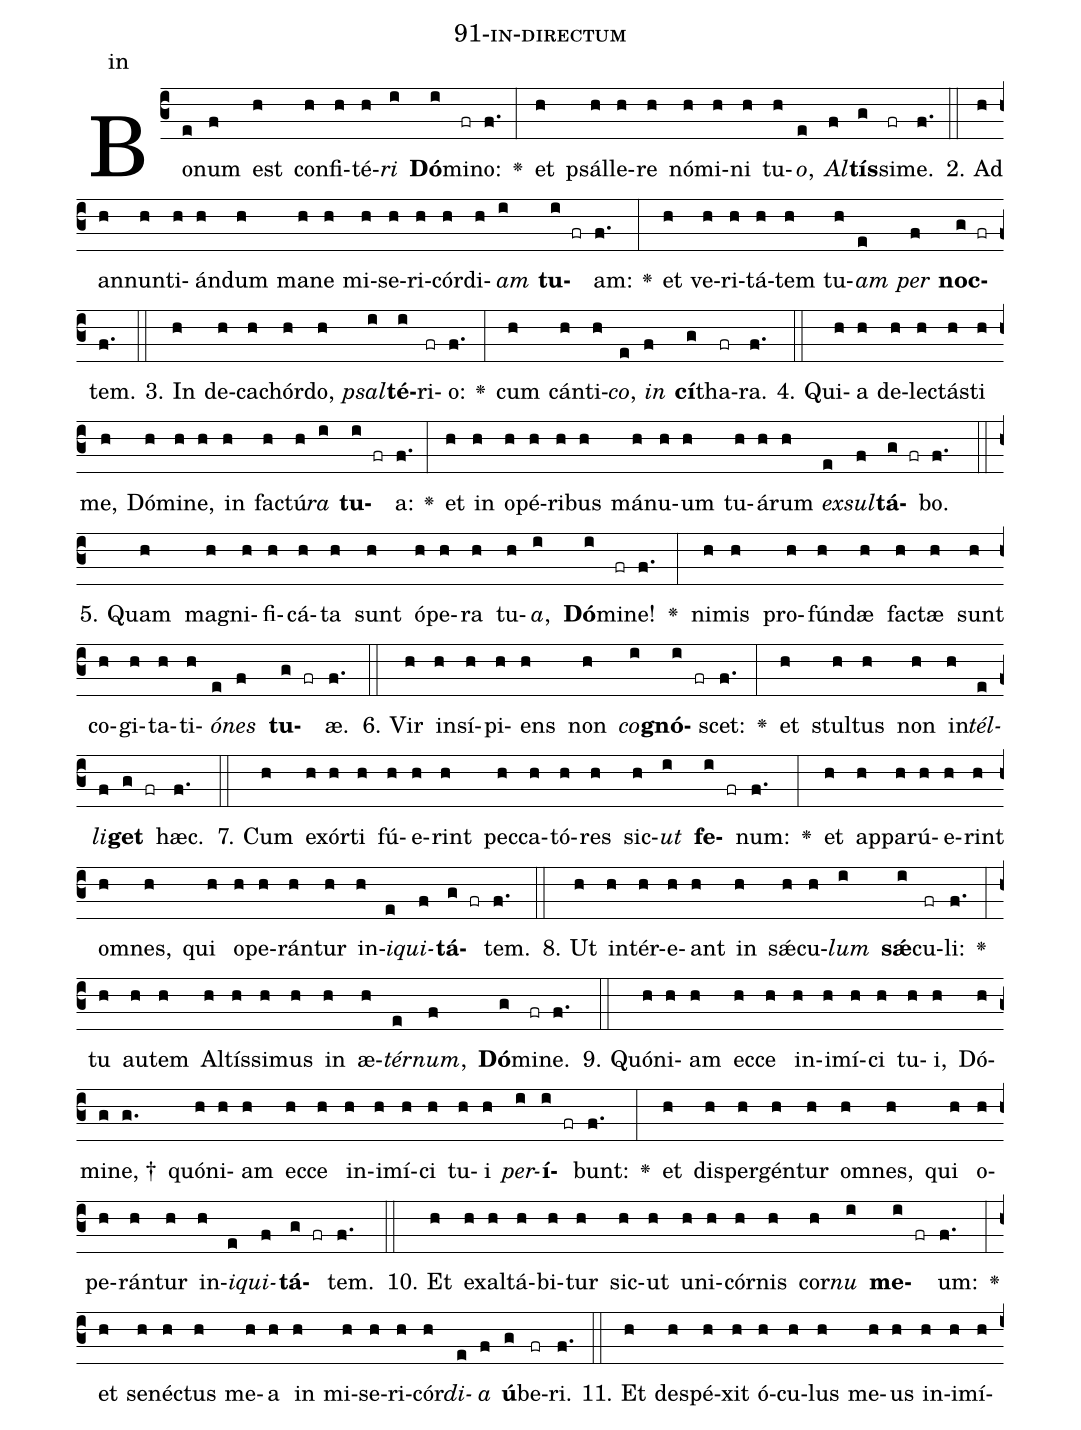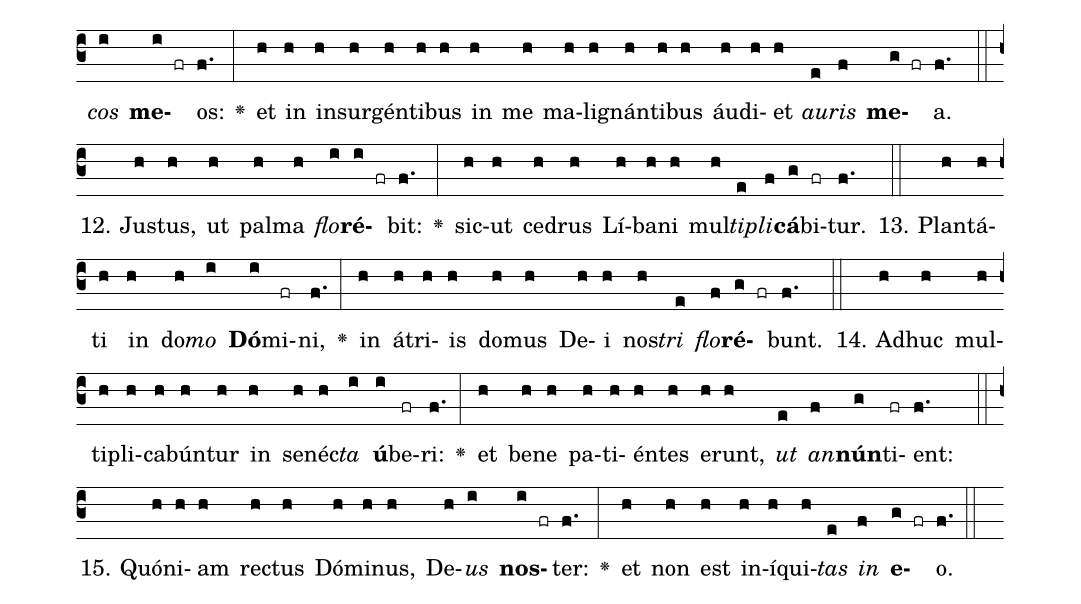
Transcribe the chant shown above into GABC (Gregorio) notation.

name: 91-in-directum;
annotation: in;
%%
(c3)Bo(e)num(f) est(h) con(h)fi(h)té(h)<i>ri</i>(i) <b>Dó</b>(i)mi(fr)no:(f.) <v>\greheightstar</v>(:) et(h) psál(h)le(h)re(h) nó(h)mi(h)ni(h) tu(h)<i>o</i>,(e) <i>Al</i>(f)<b>tís</b>(g)si(fr)me.(f.) (::)
2. Ad(h) an(h)nun(h)ti(h)án(h)dum(h) ma(h)ne(h) mi(h)se(h)ri(h)cór(h)di(h)<i>am</i>(i) <b>tu</b>(i fr)am:(f.) <v>\greheightstar</v>(:) et(h) ve(h)ri(h)tá(h)tem(h) tu(h)<i>am</i>(e) <i>per</i>(f) <b>noc</b>(g fr)tem.(f.) (::)
3. In(h) de(h)ca(h)chór(h)do,(h) <i>psal</i>(i)<b>té</b>(i)ri(fr)o:(f.) <v>\greheightstar</v>(:) cum(h) cán(h)ti(h)<i>co</i>,(e) <i>in</i>(f) <b>cí</b>(g)tha(fr)ra.(f.) (::)
4. Qui(h)a(h) de(h)lec(h)tás(h)ti(h) me,(h) Dó(h)mi(h)ne,(h) in(h) fac(h)tú(h)<i>ra</i>(i) <b>tu</b>(i fr)a:(f.) <v>\greheightstar</v>(:) et(h) in(h) o(h)pé(h)ri(h)bus(h) má(h)nu(h)um(h) tu(h)á(h)rum(h) <i>ex</i>(e)<i>sul</i>(f)<b>tá</b>(g fr)bo.(f.) (::)
5. Quam(h) ma(h)gni(h)fi(h)cá(h)ta(h) sunt(h) ó(h)pe(h)ra(h) tu(h)<i>a</i>,(i) <b>Dó</b>(i)mi(fr)ne!(f.) <v>\greheightstar</v>(:) ni(h)mis(h) pro(h)fún(h)dæ(h) fac(h)tæ(h) sunt(h) co(h)gi(h)ta(h)ti(h)<i>ó</i>(e)<i>nes</i>(f) <b>tu</b>(g fr)æ.(f.) (::)
6. Vir(h) in(h)sí(h)pi(h)ens(h) non(h) <i>co</i>(i)<b>gnó</b>(i fr)scet:(f.) <v>\greheightstar</v>(:) et(h) stul(h)tus(h) non(h) in(h)<i>tél</i>(e)<i>li</i>(f)<b>get</b>(g fr) hæc.(f.) (::)
7. Cum(h) ex(h)ór(h)ti(h) fú(h)e(h)rint(h) pec(h)ca(h)tó(h)res(h) sic(h)<i>ut</i>(i) <b>fe</b>(i fr)num:(f.) <v>\greheightstar</v>(:) et(h) ap(h)pa(h)rú(h)e(h)rint(h) om(h)nes,(h) qui(h) o(h)pe(h)rán(h)tur(h) in(h)<i>i</i>(e)<i>qui</i>(f)<b>tá</b>(g fr)tem.(f.) (::)
8. Ut(h) in(h)tér(h)e(h)ant(h) in(h) sǽ(h)cu(h)<i>lum</i>(i) <b>sǽ</b>(i)cu(fr)li:(f.) <v>\greheightstar</v>(:) tu(h) au(h)tem(h) Al(h)tís(h)si(h)mus(h) in(h) æ(h)<i>tér</i>(e)<i>num</i>,(f) <b>Dó</b>(g)mi(fr)ne.(f.) (::)
9. Quón(h)i(h)am(h) ec(h)ce(h) in(h)i(h)mí(h)ci(h) tu(h)i,(h) Dó(h)mi(g)ne, †(g.) quón(h)i(h)am(h) ec(h)ce(h) in(h)i(h)mí(h)ci(h) tu(h)i(h) <i>per</i>(i)<b>í</b>(i fr)bunt:(f.) <v>\greheightstar</v>(:) et(h) di(h)sper(h)gén(h)tur(h) om(h)nes,(h) qui(h) o(h)pe(h)rán(h)tur(h) in(h)<i>i</i>(e)<i>qui</i>(f)<b>tá</b>(g fr)tem.(f.) (::)
10. Et(h) ex(h)al(h)tá(h)bi(h)tur(h) sic(h)ut(h) u(h)ni(h)cór(h)nis(h) cor(h)<i>nu</i>(i) <b>me</b>(i fr)um:(f.) <v>\greheightstar</v>(:) et(h) se(h)néc(h)tus(h) me(h)a(h) in(h) mi(h)se(h)ri(h)cór(h)<i>di</i>(e)<i>a</i>(f) <b>ú</b>(g)be(fr)ri.(f.) (::)
11. Et(h) de(h)spé(h)xit(h) ó(h)cu(h)lus(h) me(h)us(h) in(h)i(h)mí(h)<i>cos</i>(i) <b>me</b>(i fr)os:(f.) <v>\greheightstar</v>(:) et(h) in(h) in(h)sur(h)gén(h)ti(h)bus(h) in(h) me(h) ma(h)li(h)gnán(h)ti(h)bus(h) áu(h)di(h)et(h) <i>au</i>(e)<i>ris</i>(f) <b>me</b>(g fr)a.(f.) (::)
12. Jus(h)tus,(h) ut(h) pal(h)ma(h) <i>flo</i>(i)<b>ré</b>(i fr)bit:(f.) <v>\greheightstar</v>(:) sic(h)ut(h) ce(h)drus(h) Lí(h)ba(h)ni(h) mul(h)<i>ti</i>(e)<i>pli</i>(f)<b>cá</b>(g)bi(fr)tur.(f.) (::)
13. Plan(h)tá(h)ti(h) in(h) do(h)<i>mo</i>(i) <b>Dó</b>(i)mi(fr)ni,(f.) <v>\greheightstar</v>(:) in(h) á(h)tri(h)is(h) do(h)mus(h) De(h)i(h) nos(h)<i>tri</i>(e) <i>flo</i>(f)<b>ré</b>(g fr)bunt.(f.) (::)
14. Ad(h)huc(h) mul(h)ti(h)pli(h)ca(h)bún(h)tur(h) in(h) se(h)néc(h)<i>ta</i>(i) <b>ú</b>(i)be(fr)ri:(f.) <v>\greheightstar</v>(:) et(h) be(h)ne(h) pa(h)ti(h)én(h)tes(h) e(h)runt,(h) <i>ut</i>(e) <i>an</i>(f)<b>nún</b>(g)ti(fr)ent:(f.) (::)
15. Quón(h)i(h)am(h) rec(h)tus(h) Dó(h)mi(h)nus,(h) De(h)<i>us</i>(i) <b>nos</b>(i fr)ter:(f.) <v>\greheightstar</v>(:) et(h) non(h) est(h) in(h)í(h)qui(h)<i>tas</i>(e) <i>in</i>(f) <b>e</b>(g fr)o.(f.) (::)
